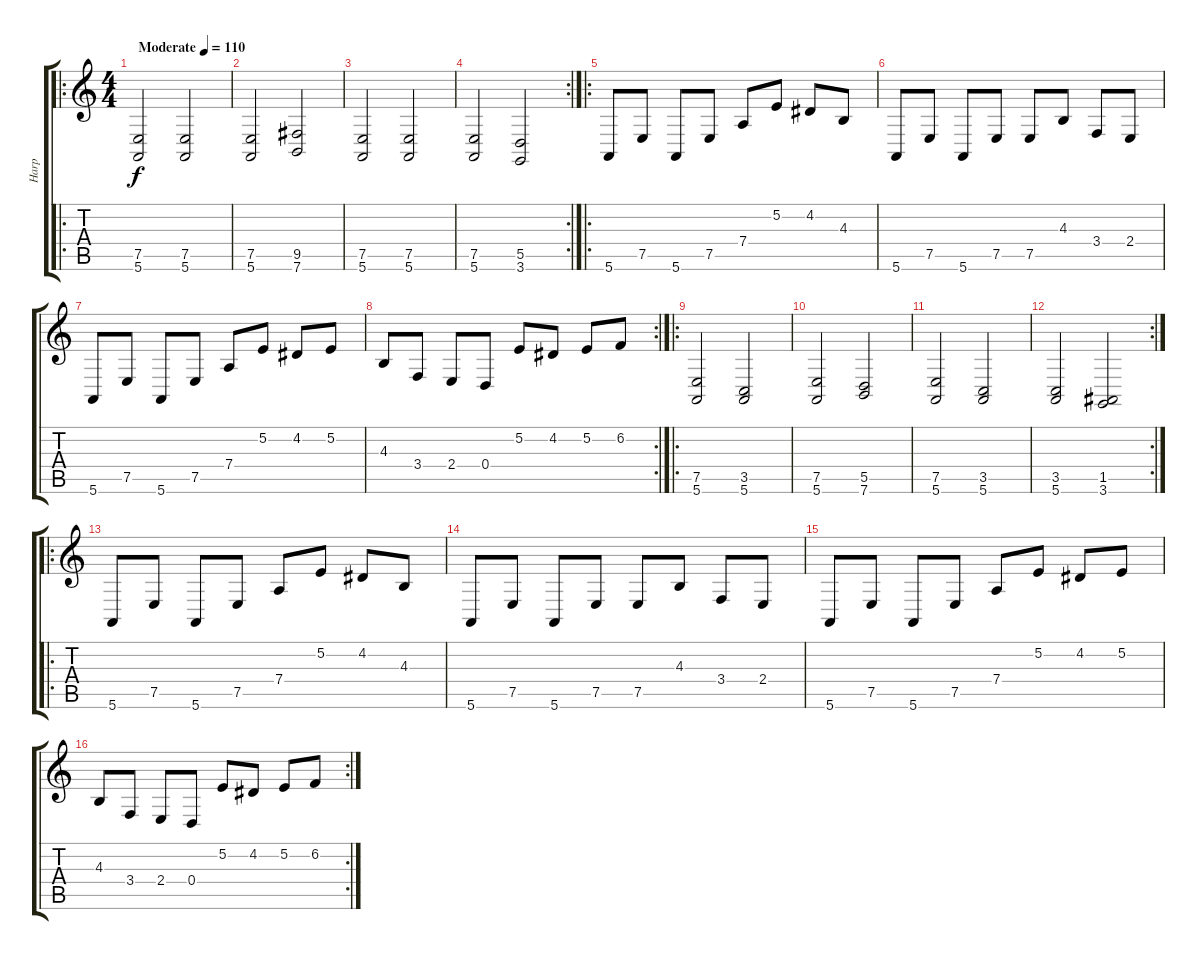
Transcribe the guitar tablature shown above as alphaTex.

\track ("Harp" "Harp") {instrument orchestralharp}
\staff {score tabs}
\tuning (E4 B3 G3 D3 A2 E2) {hide}
\ro
\ts (4 4)
\tempo (110 "Moderate")
\clef g2
\ks c
(7.5 5.6).2{dy f instrument orchestralharp} (7.5 5.6).2 |
(7.5 5.6).2 (9.5 7.6).2 |
(7.5 5.6).2 (7.5 5.6).2 |
\rc 2
(7.5 5.6).2 (5.5 3.6).2 |
\ro
5.6.8 7.5.8 5.6.8 7.5.8 7.4.8 5.2.8 4.2.8 4.3.8 |
5.6.8 7.5.8 5.6.8 7.5.8 7.5.8 4.3.8 3.4.8 2.4.8 |
5.6.8 7.5.8 5.6.8 7.5.8 7.4.8 5.2.8 4.2.8 5.2.8 |
\rc 2
4.3.8 3.4.8 2.4.8 0.4.8 5.2.8 4.2.8 5.2.8 6.2.8 |
\ro
(7.5 5.6).2 (3.5 5.6).2 |
(7.5 5.6).2 (5.5 7.6).2 |
(7.5 5.6).2 (3.5 5.6).2 |
\rc 2
(3.5 5.6).2 (1.5 3.6).2 |
\ro
5.6.8 7.5.8 5.6.8 7.5.8 7.4.8 5.2.8 4.2.8 4.3.8 |
5.6.8 7.5.8 5.6.8 7.5.8 7.5.8 4.3.8 3.4.8 2.4.8 |
5.6.8 7.5.8 5.6.8 7.5.8 7.4.8 5.2.8 4.2.8 5.2.8 |
\rc 2
4.3.8 3.4.8 2.4.8 0.4.8 5.2.8 4.2.8 5.2.8 6.2.8
